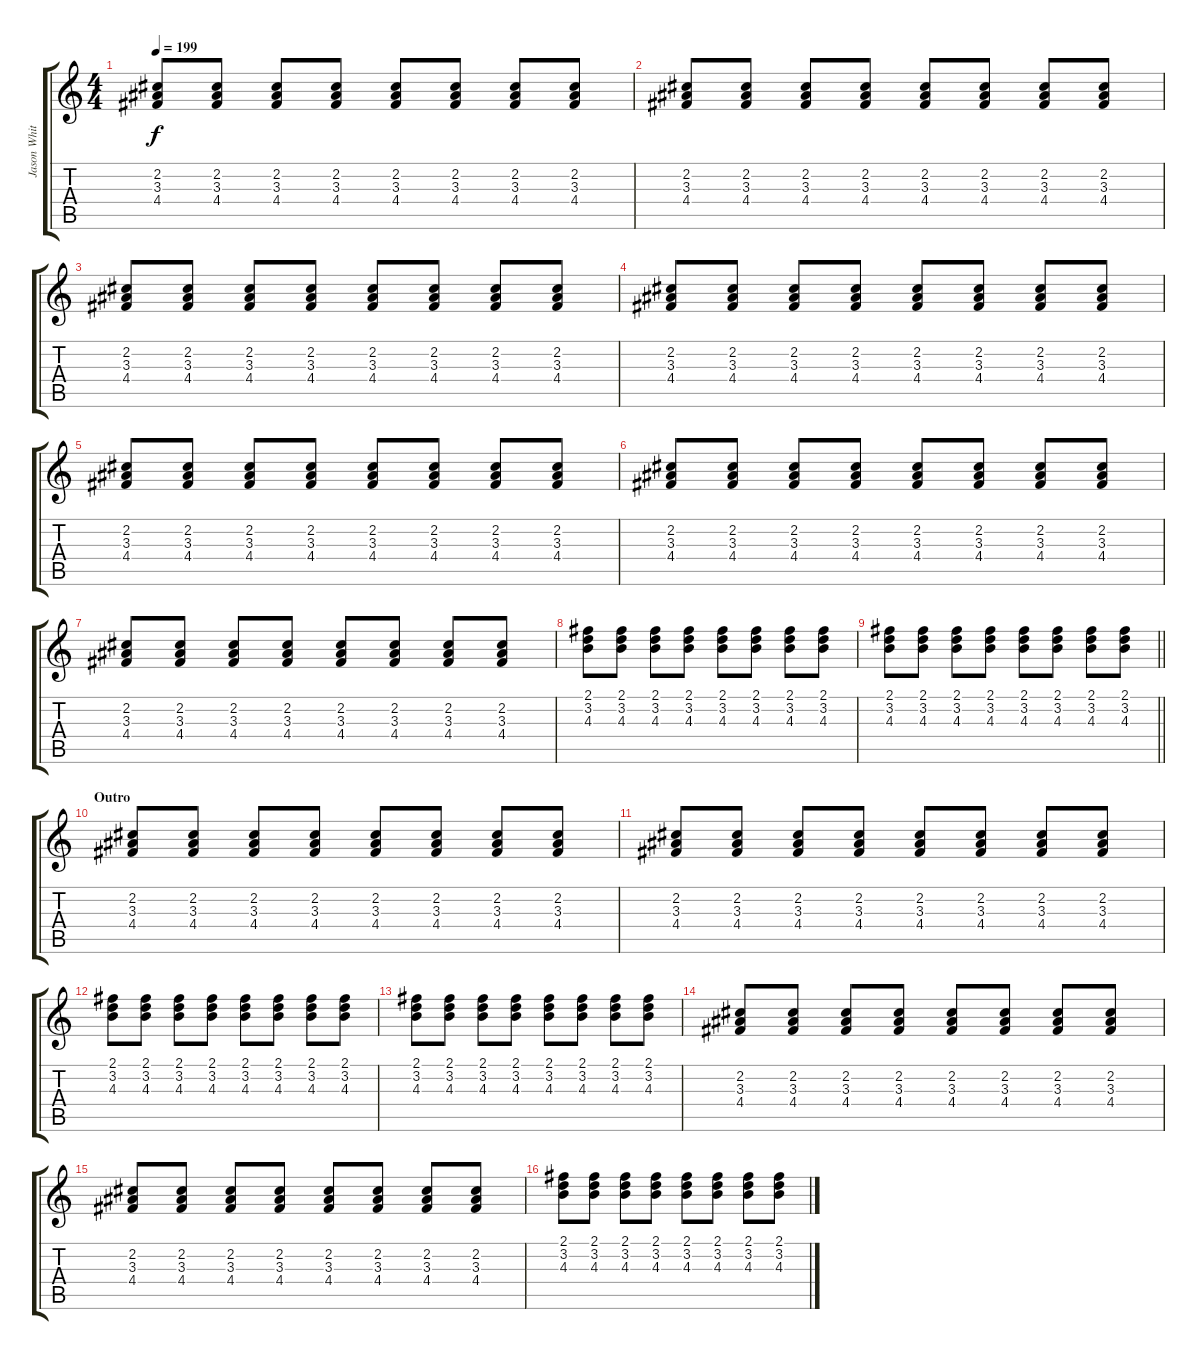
\track ("Jason White - Guitar" "Jason Whit") {instrument acousticguitarsteel}
\staff {score tabs}
\tuning (E4 B3 G3 D3 A2 E2) {hide}
\ts (4 4)
\tempo 199
\clef g2
\ks c
(2.2 3.3 4.4).8{dy f} (2.2 3.3 4.4).8 (2.2 3.3 4.4).8 (2.2 3.3 4.4).8 (2.2 3.3 4.4).8 (2.2 3.3 4.4).8 (2.2 3.3 4.4).8 (2.2 3.3 4.4).8 |
(2.2 3.3 4.4).8 (2.2 3.3 4.4).8 (2.2 3.3 4.4).8 (2.2 3.3 4.4).8 (2.2 3.3 4.4).8 (2.2 3.3 4.4).8 (2.2 3.3 4.4).8 (2.2 3.3 4.4).8 |
(2.2 3.3 4.4).8 (2.2 3.3 4.4).8 (2.2 3.3 4.4).8 (2.2 3.3 4.4).8 (2.2 3.3 4.4).8 (2.2 3.3 4.4).8 (2.2 3.3 4.4).8 (2.2 3.3 4.4).8 |
(2.2 3.3 4.4).8 (2.2 3.3 4.4).8 (2.2 3.3 4.4).8 (2.2 3.3 4.4).8 (2.2 3.3 4.4).8 (2.2 3.3 4.4).8 (2.2 3.3 4.4).8 (2.2 3.3 4.4).8 |
(2.2 3.3 4.4).8 (2.2 3.3 4.4).8 (2.2 3.3 4.4).8 (2.2 3.3 4.4).8 (2.2 3.3 4.4).8 (2.2 3.3 4.4).8 (2.2 3.3 4.4).8 (2.2 3.3 4.4).8 |
(2.2 3.3 4.4).8 (2.2 3.3 4.4).8 (2.2 3.3 4.4).8 (2.2 3.3 4.4).8 (2.2 3.3 4.4).8 (2.2 3.3 4.4).8 (2.2 3.3 4.4).8 (2.2 3.3 4.4).8 |
(2.2 3.3 4.4).8 (2.2 3.3 4.4).8 (2.2 3.3 4.4).8 (2.2 3.3 4.4).8 (2.2 3.3 4.4).8 (2.2 3.3 4.4).8 (2.2 3.3 4.4).8 (2.2 3.3 4.4).8 |
(2.1 3.2 4.3).8 (2.1 3.2 4.3).8 (2.1 3.2 4.3).8 (2.1 3.2 4.3).8 (2.1 3.2 4.3).8 (2.1 3.2 4.3).8 (2.1 3.2 4.3).8 (2.1 3.2 4.3).8 |
\barLineRight lightlight
(2.1 3.2 4.3).8 (2.1 3.2 4.3).8 (2.1 3.2 4.3).8 (2.1 3.2 4.3).8 (2.1 3.2 4.3).8 (2.1 3.2 4.3).8 (2.1 3.2 4.3).8 (2.1 3.2 4.3).8 |
\section ("" "Outro")
(2.2 3.3 4.4).8 (2.2 3.3 4.4).8 (2.2 3.3 4.4).8 (2.2 3.3 4.4).8 (2.2 3.3 4.4).8 (2.2 3.3 4.4).8 (2.2 3.3 4.4).8 (2.2 3.3 4.4).8 |
(2.2 3.3 4.4).8 (2.2 3.3 4.4).8 (2.2 3.3 4.4).8 (2.2 3.3 4.4).8 (2.2 3.3 4.4).8 (2.2 3.3 4.4).8 (2.2 3.3 4.4).8 (2.2 3.3 4.4).8 |
(2.1 3.2 4.3).8 (2.1 3.2 4.3).8 (2.1 3.2 4.3).8 (2.1 3.2 4.3).8 (2.1 3.2 4.3).8 (2.1 3.2 4.3).8 (2.1 3.2 4.3).8 (2.1 3.2 4.3).8 |
(2.1 3.2 4.3).8 (2.1 3.2 4.3).8 (2.1 3.2 4.3).8 (2.1 3.2 4.3).8 (2.1 3.2 4.3).8 (2.1 3.2 4.3).8 (2.1 3.2 4.3).8 (2.1 3.2 4.3).8 |
(2.2 3.3 4.4).8 (2.2 3.3 4.4).8 (2.2 3.3 4.4).8 (2.2 3.3 4.4).8 (2.2 3.3 4.4).8 (2.2 3.3 4.4).8 (2.2 3.3 4.4).8 (2.2 3.3 4.4).8 |
(2.2 3.3 4.4).8 (2.2 3.3 4.4).8 (2.2 3.3 4.4).8 (2.2 3.3 4.4).8 (2.2 3.3 4.4).8 (2.2 3.3 4.4).8 (2.2 3.3 4.4).8 (2.2 3.3 4.4).8 |
(2.1 3.2 4.3).8 (2.1 3.2 4.3).8 (2.1 3.2 4.3).8 (2.1 3.2 4.3).8 (2.1 3.2 4.3).8 (2.1 3.2 4.3).8 (2.1 3.2 4.3).8 (2.1 3.2 4.3).8
